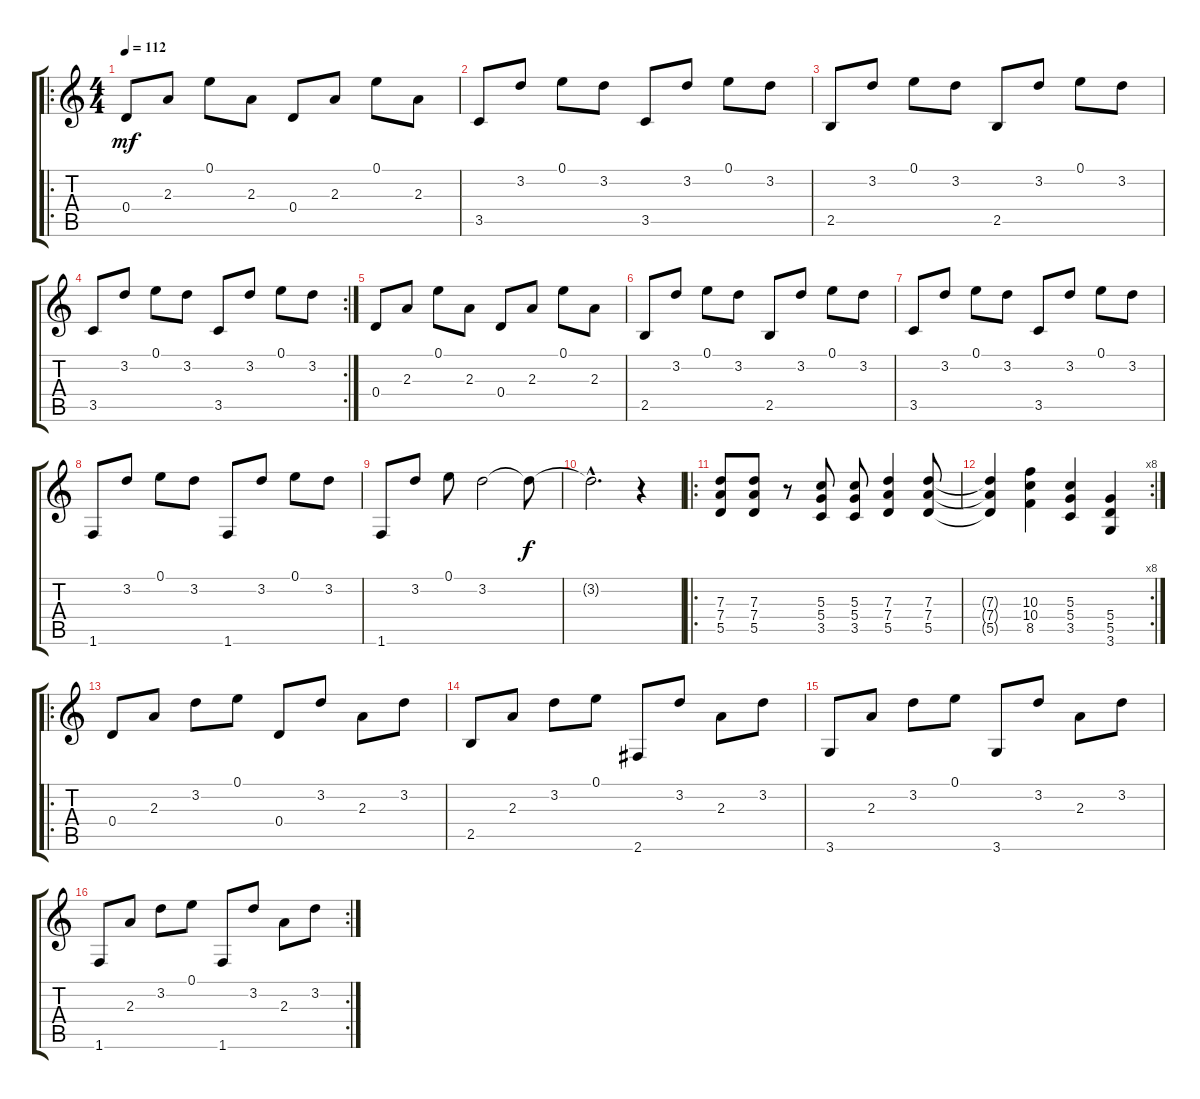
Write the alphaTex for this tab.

\track "" {instrument distortionguitar}
\staff {score tabs}
\tuning (E4 B3 G3 D3 A2 E2) {hide}
\ro
\ts (4 4)
\tempo 112
\clef g2
\ks c
0.4.8{dy mf instrument distortionguitar} 2.3.8 0.1.8 2.3.8 0.4.8 2.3.8 0.1.8 2.3.8 |
3.5.8 3.2.8 0.1.8 3.2.8 3.5.8 3.2.8 0.1.8 3.2.8 |
2.5.8 3.2.8 0.1.8 3.2.8 2.5.8 3.2.8 0.1.8 3.2.8 |
\rc 2
3.5.8 3.2.8 0.1.8 3.2.8 3.5.8 3.2.8 0.1.8 3.2.8 |
0.4.8 2.3.8 0.1.8 2.3.8 0.4.8 2.3.8 0.1.8 2.3.8 |
2.5.8 3.2.8 0.1.8 3.2.8 2.5.8 3.2.8 0.1.8 3.2.8 |
3.5.8 3.2.8 0.1.8 3.2.8 3.5.8 3.2.8 0.1.8 3.2.8 |
1.6.8 3.2.8 0.1.8 3.2.8 1.6.8 3.2.8 0.1.8 3.2.8 |
1.6.8 3.2.8 0.1.8 3.2.2 3.2{t}.8{dy f} |
3.2{hac t}.2{d} r.4 |
\ro
(7.3 7.4 5.5).8 (7.3 7.4 5.5).8 r.8 (5.3 5.4 3.5).8 (5.3 5.4 3.5).8 (7.3 7.4 5.5).4 (7.3 7.4 5.5).8 |
\rc 8
(7.3{t} 7.4{t} 5.5{t}).4 (10.3 10.4 8.5).4 (5.3 5.4 3.5).4 (5.4 5.5 3.6).4 |
\ro
0.4.8 2.3.8 3.2.8 0.1.8 0.4.8 3.2.8 2.3.8 3.2.8 |
2.5.8 2.3.8 3.2.8 0.1.8 2.6.8 3.2.8 2.3.8 3.2.8 |
3.6.8 2.3.8 3.2.8 0.1.8 3.6.8 3.2.8 2.3.8 3.2.8 |
\rc 2
1.6.8 2.3.8 3.2.8 0.1.8 1.6.8 3.2.8 2.3.8 3.2.8
